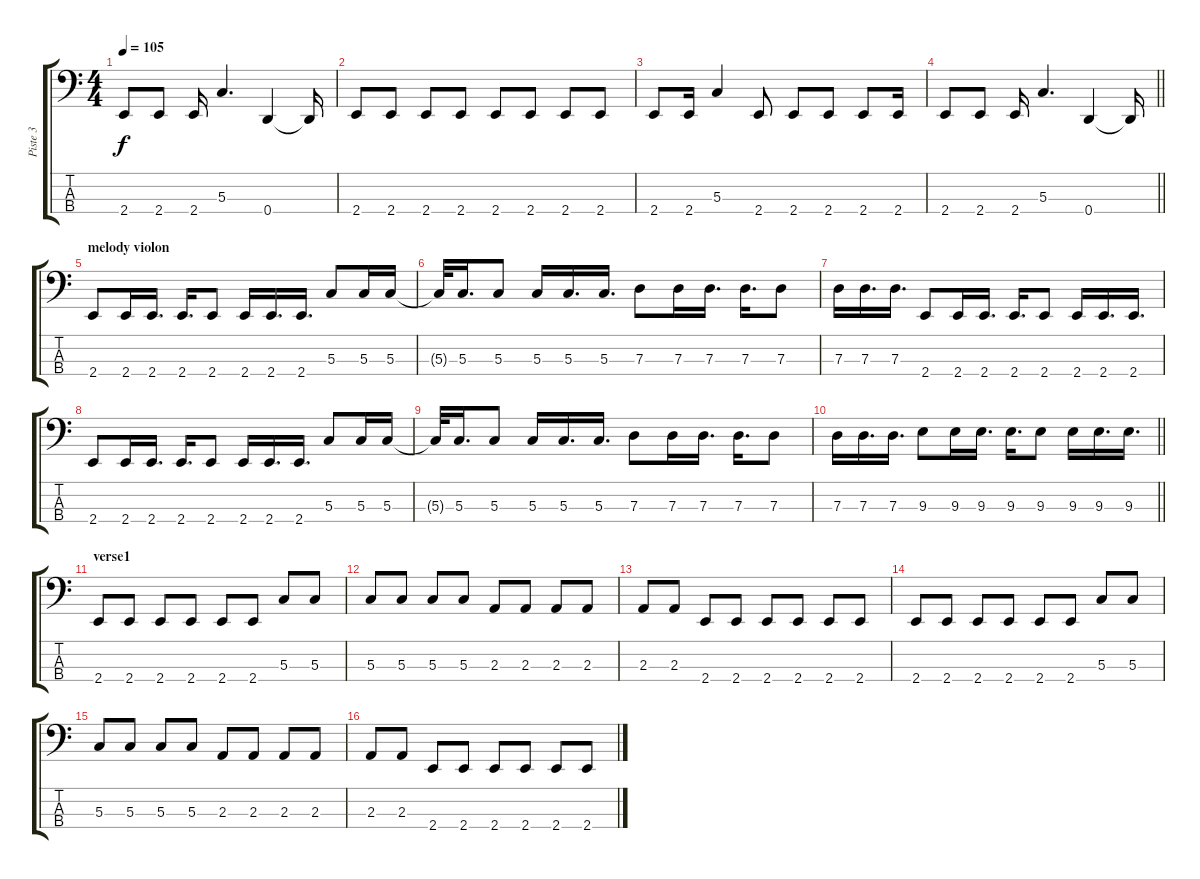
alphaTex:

\track ("Piste 3" "Piste 3") {instrument electricbassfinger}
\staff {score tabs}
\tuning (F2 C2 G1 D1) {hide}
\ts (4 4)
\tempo 105
\clef f4
\ks c
2.4.8{dy f} 2.4.8 2.4.16 5.3.4{d} 0.4.4 0.4{t}.16 |
2.4.8 2.4.8 2.4.8 2.4.8 2.4.8 2.4.8 2.4.8 2.4.8 |
2.4.8 2.4.16 5.3.4 2.4.8 2.4.8 2.4.8 2.4.8 2.4.16 |
\barLineRight lightlight
2.4.8 2.4.8 2.4.16 5.3.4{d} 0.4.4 0.4{t}.16 |
\section ("" "melody violon")
2.4.8 2.4.16 2.4.16{d} 2.4.16{d} 2.4.8 2.4.16 2.4.16{d} 2.4.16{d} 5.3.8 5.3.16 5.3.16 |
5.3{t}.32 5.3.16{d} 5.3.8 5.3.16 5.3.16{d} 5.3.16{d} 7.3.8 7.3.16 7.3.16{d} 7.3.16{d} 7.3.8 |
7.3.16 7.3.16{d} 7.3.16{d} 2.4.8 2.4.16 2.4.16{d} 2.4.16{d} 2.4.8 2.4.16 2.4.16{d} 2.4.16{d} |
2.4.8 2.4.16 2.4.16{d} 2.4.16{d} 2.4.8 2.4.16 2.4.16{d} 2.4.16{d} 5.3.8 5.3.16 5.3.16 |
5.3{t}.32 5.3.16{d} 5.3.8 5.3.16 5.3.16{d} 5.3.16{d} 7.3.8 7.3.16 7.3.16{d} 7.3.16{d} 7.3.8 |
\barLineRight lightlight
7.3.16 7.3.16{d} 7.3.16{d} 9.3.8 9.3.16 9.3.16{d} 9.3.16{d} 9.3.8 9.3.16 9.3.16{d} 9.3.16{d} |
\section ("" "verse1")
2.4.8 2.4.8 2.4.8 2.4.8 2.4.8 2.4.8 5.3.8 5.3.8 |
5.3.8 5.3.8 5.3.8 5.3.8 2.3.8 2.3.8 2.3.8 2.3.8 |
2.3.8 2.3.8 2.4.8 2.4.8 2.4.8 2.4.8 2.4.8 2.4.8 |
2.4.8 2.4.8 2.4.8 2.4.8 2.4.8 2.4.8 5.3.8 5.3.8 |
5.3.8 5.3.8 5.3.8 5.3.8 2.3.8 2.3.8 2.3.8 2.3.8 |
2.3.8 2.3.8 2.4.8 2.4.8 2.4.8 2.4.8 2.4.8 2.4.8
